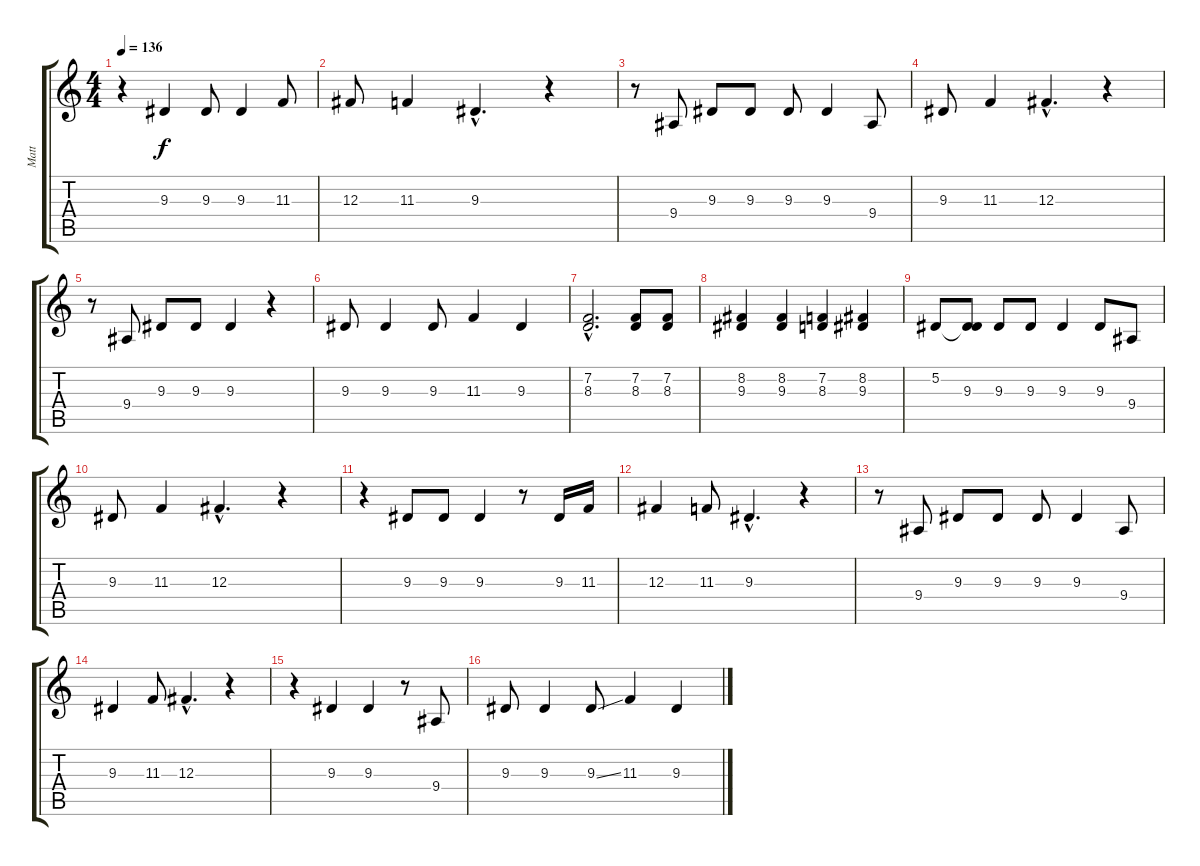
\track ("Matt" "Matt") {instrument lead1square}
\staff {score tabs}
\tuning (Eb4 Bb3 Gb3 Db3 Ab2 Eb2) {hide}
\ts (4 4)
\tempo 136
\clef g2
\ks c
r.4{dy f} 9.3.4 9.3.8 9.3.4 11.3.8 |
12.3.8 11.3.4 9.3{hac}.4{d} r.4 |
r.8 9.4.8 9.3.8 9.3.8 9.3.8 9.3.4 9.4.8 |
9.3.8 11.3.4 12.3{hac}.4{d} r.4 |
r.8 9.4.8 9.3.8 9.3.8 9.3.4 r.4 |
9.3.8 9.3.4 9.3.8 11.3.4 9.3.4 |
(7.2{hac} 8.3{hac}).2{d} (7.2 8.3).8 (7.2 8.3).8 |
(8.2 9.3).4 (8.2 9.3).4 (7.2 8.3).4 (8.2 9.3).4 |
5.2.8 (5.2{t} 9.3).8 9.3.8 9.3.8 9.3.4 9.3.8 9.4.8 |
9.3.8 11.3.4 12.3{hac}.4{d} r.4 |
r.4 9.3.8 9.3.8 9.3.4 r.8 9.3.16 11.3.16 |
12.3.4 11.3.8 9.3{hac}.4{d} r.4 |
r.8 9.4.8 9.3.8 9.3.8 9.3.8 9.3.4 9.4.8 |
9.3.4 11.3.8 12.3{hac}.4{d} r.4 |
r.4 9.3.4 9.3.4 r.8 9.4.8 |
9.3.8 9.3.4 9.3{ss}.8 11.3.4 9.3.4
